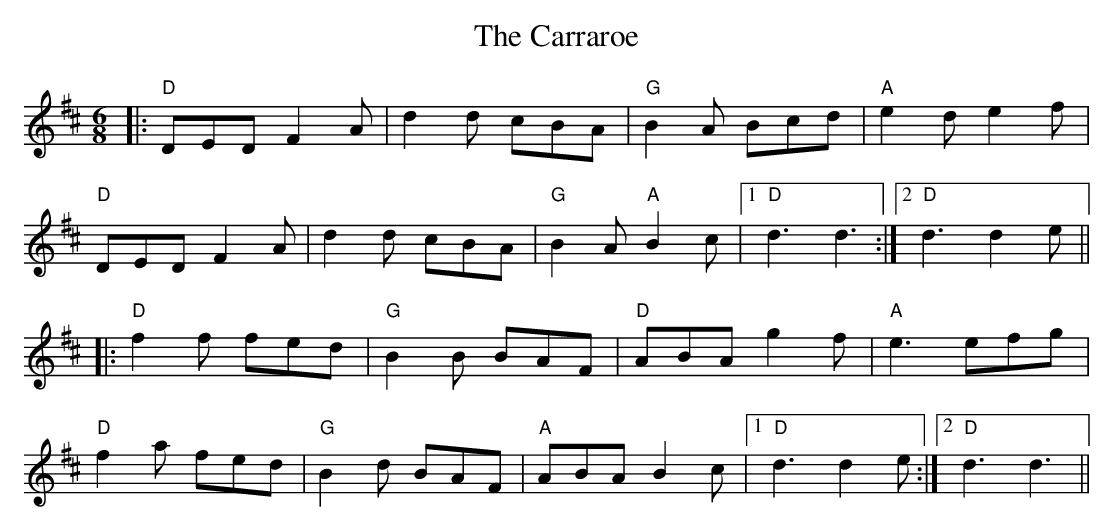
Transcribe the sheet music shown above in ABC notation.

X:1
T: The Carraroe
M: 6/8
L: 1/8
K: Dmaj
|:"D" DED F2A|d2d cBA|"G" B2A Bcd|"A" e2d e2f|
"D"DED F2A|d2d cBA|"G" B2A "A" B2c|1 "D"d3 d3:|2 "D" d3 d2e||
|:"D" f2f fed|"G" B2B BAF|"D" ABA g2f|"A" e3 efg|
"D" f2a fed|"G" B2d BAF|"A" ABA B2c|1 "D" d3 d2e:|2 "D" d3 d3||
